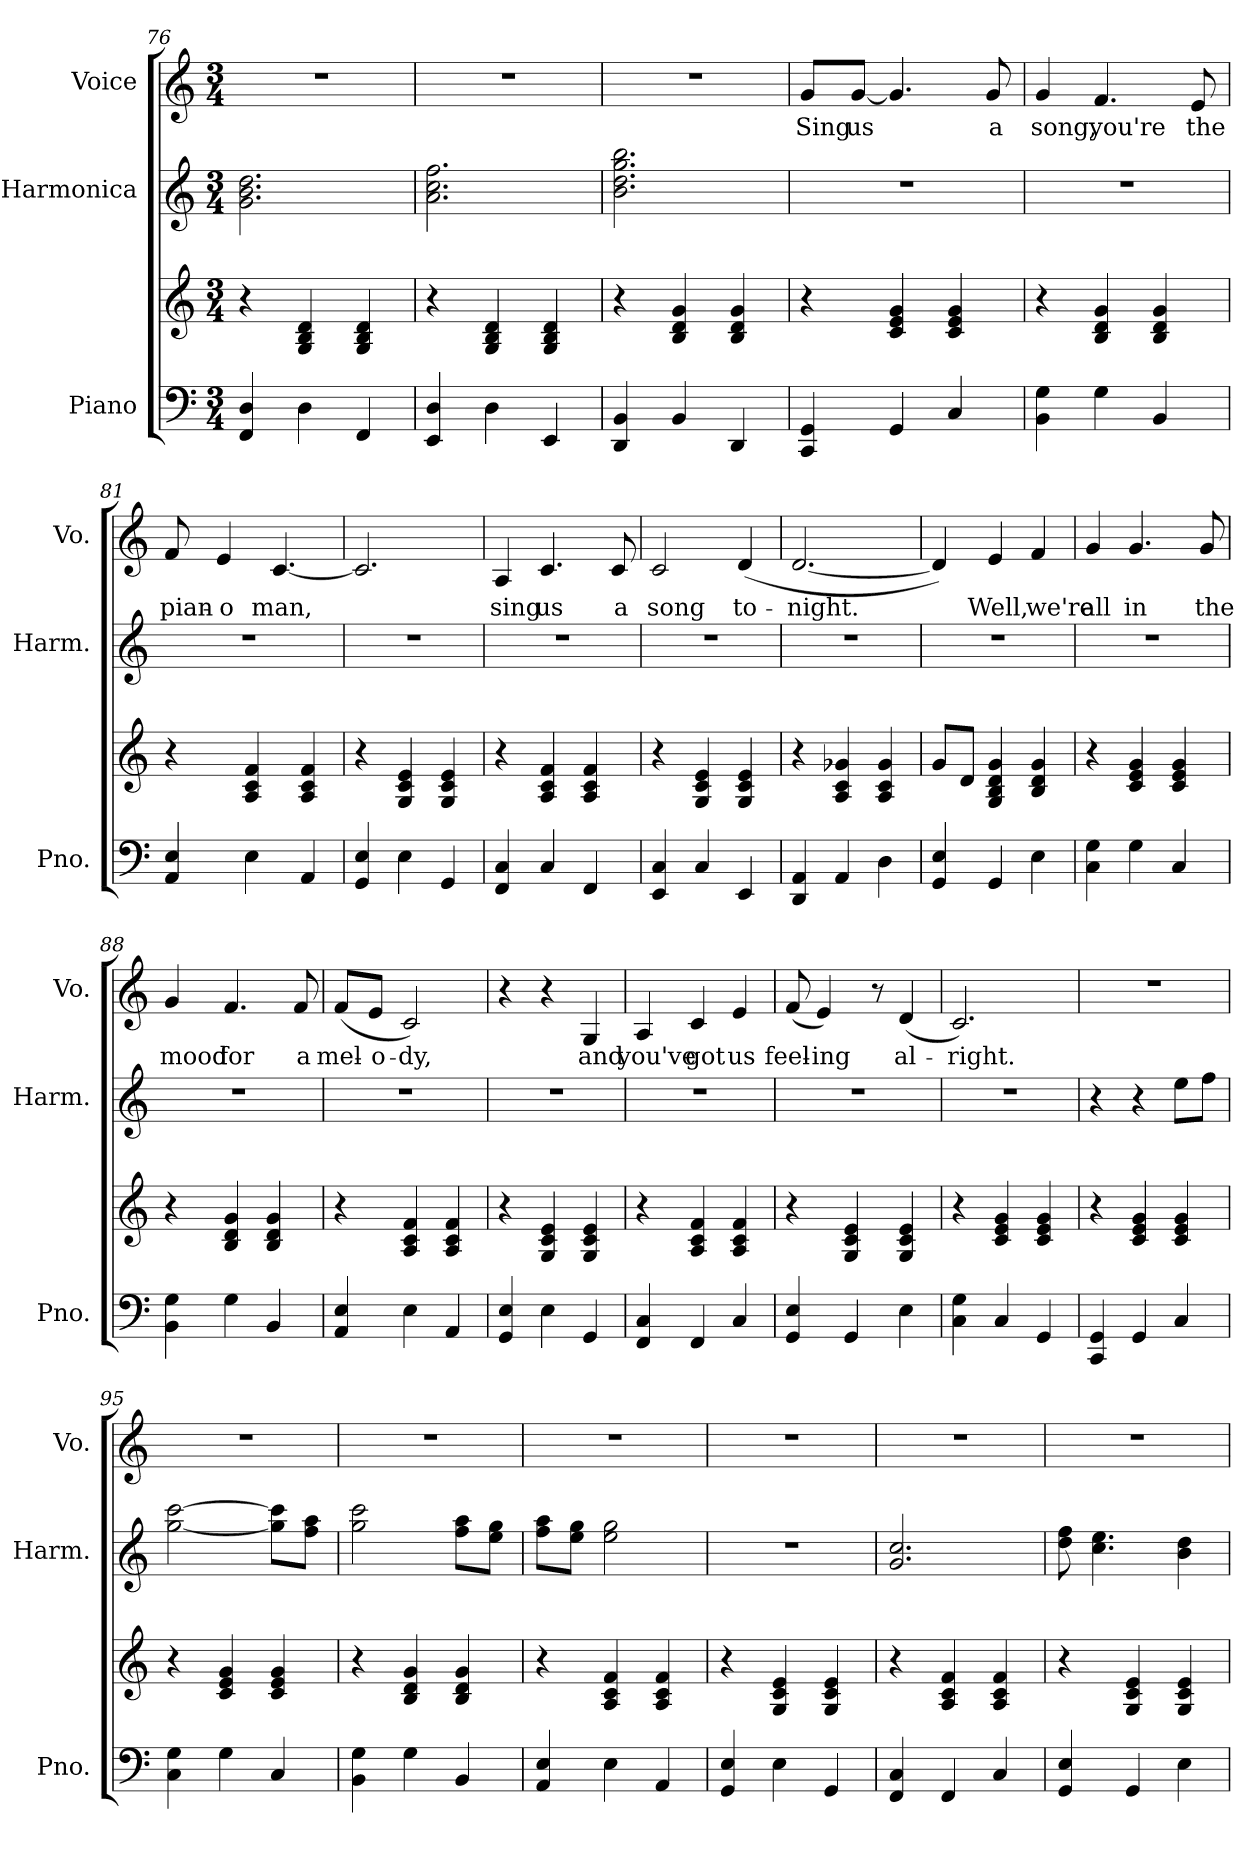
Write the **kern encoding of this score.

**kern	**kern	**kern	**kern	**text
*part3	*part3	*part2	*part1	*part1
*staff4	*staff3	*staff2	*staff1	*staff1
*I"Piano	*	*I"Harmonica	*I"Voice	*
*I'Pno.	*	*I'Harm.	*I'Vo.	*
*clefF4	*clefG2	*clefG2	*clefG2	*
*k[]	*k[]	*k[]	*k[]	*
*M3/4	*M3/4	*M3/4	*M3/4	*
=76	=76	=76	=76	=76
4FF/ 4D/	4r	2.g\ 2.b\ 2.dd\	2.r	.
4D\	4G/ 4B/ 4d/	.	.	.
4FF/	4G/ 4B/ 4d/	.	.	.
=77	=77	=77	=77	=77
4EE/ 4D/	4r	2.a\ 2.cc\ 2.ff\	2.r	.
4D\	4G/ 4B/ 4d/	.	.	.
4EE/	4G/ 4B/ 4d/	.	.	.
=78	=78	=78	=78	=78
4DD/ 4BB/	4r	2.b\ 2.dd\ 2.gg\ 2.bb\	2.r	.
4BB/	4B/ 4d/ 4g/	.	.	.
4DD/	4B/ 4d/ 4g/	.	.	.
=79	=79	=79	=79	=79
!	!	!	!	!LO:LY:b
4CC/ 4GG/	4r	2.r	8g/L	Sing
!	!	!	!	!LO:LY:b
.	.	.	[8g/J	us
4GG/	4c/ 4e/ 4g/	.	4.g/]	.
4C/	4c/ 4e/ 4g/	.	.	.
!	!	!	!	!LO:LY:b
.	.	.	8g/	a
=80	=80	=80	=80	=80
!	!	!	!	!LO:LY:b
4BB\ 4G\	4r	2.r	4g/	song,
!	!	!	!	!LO:LY:b
4G\	4B/ 4d/ 4g/	.	4.f/	you're
4BB/	4B/ 4d/ 4g/	.	.	.
!	!	!	!	!LO:LY:b
.	.	.	8e/	the
!!LO:PB:g=z
=81	=81	=81	=81	=81
!	!	!	!	!LO:LY:b
4AA/ 4E/	4r	2.r	8f/	pian-
!	!	!	!	!LO:LY:b
.	.	.	4e/	-o
4E\	4A/ 4c/ 4f/	.	.	.
!	!	!	!	!LO:LY:b
.	.	.	[4.c/	man,
4AA/	4A/ 4c/ 4f/	.	.	.
=82	=82	=82	=82	=82
4GG/ 4E/	4r	2.r	2.c/]	.
4E\	4G/ 4c/ 4e/	.	.	.
4GG/	4G/ 4c/ 4e/	.	.	.
=83	=83	=83	=83	=83
!	!	!	!	!LO:LY:b
4FF/ 4C/	4r	2.r	4A/	sing
!	!	!	!	!LO:LY:b
4C/	4A/ 4c/ 4f/	.	4.c/	us
4FF/	4A/ 4c/ 4f/	.	.	.
!	!	!	!	!LO:LY:b
.	.	.	8c/	a
=84	=84	=84	=84	=84
!	!	!	!	!LO:LY:b
4EE/ 4C/	4r	2.r	2c/	song
4C/	4G/ 4c/ 4e/	.	.	.
!	!	!	!	!LO:LY:b
4EE/	4G/ 4c/ 4e/	.	(>4d/	to-
=85	=85	=85	=85	=85
!	!	!	!	!LO:LY:b
4DD/ 4AA/	4r	2.r	[2.d/	-night.
4AA/	4A/ 4c/ 4g-X/	.	.	.
4D\	4A/ 4c/ 4g-/	.	.	.
=86	=86	=86	=86	=86
4GG/ 4E/	8g/L	2.r	4d/])	.
.	8d/J	.	.	.
!	!	!	!	!LO:LY:b
4GG/	4G/ 4B/ 4d/ 4g/	.	4e/	Well,
!	!	!	!	!LO:LY:b
4E\	4B/ 4d/ 4g/	.	4f/	we're
=87	=87	=87	=87	=87
!	!	!	!	!LO:LY:b
4C\ 4G\	4r	2.r	4g/	all
!	!	!	!	!LO:LY:b
4G\	4c/ 4e/ 4g/	.	4.g/	in
4C/	4c/ 4e/ 4g/	.	.	.
!	!	!	!	!LO:LY:b
.	.	.	8g/	the
!!LO:LB:g=z
=88	=88	=88	=88	=88
!	!	!	!	!LO:LY:b
4BB\ 4G\	4r	2.r	4g/	mood
!	!	!	!	!LO:LY:b
4G\	4B/ 4d/ 4g/	.	4.f/	for
4BB/	4B/ 4d/ 4g/	.	.	.
!	!	!	!	!LO:LY:b
.	.	.	8f/	a
=89	=89	=89	=89	=89
!	!	!	!	!LO:LY:b
4AA/ 4E/	4r	2.r	(<8f/L	mel-
!	!	!	!	!LO:LY:b
.	.	.	8e/J	-o-
!	!	!	!	!LO:LY:b
4E\	4A/ 4c/ 4f/	.	2c/)	-dy,
4AA/	4A/ 4c/ 4f/	.	.	.
=90	=90	=90	=90	=90
4GG/ 4E/	4r	2.r	4r	.
4E\	4G/ 4c/ 4e/	.	4r	.
!	!	!	!	!LO:LY:b
4GG/	4G/ 4c/ 4e/	.	4G/	and
=91	=91	=91	=91	=91
!	!	!	!	!LO:LY:b
4FF/ 4C/	4r	2.r	4A/	you've
!	!	!	!	!LO:LY:b
4FF/	4A/ 4c/ 4f/	.	4c/	got
!	!	!	!	!LO:LY:b
4C/	4A/ 4c/ 4f/	.	4e/	us
=92	=92	=92	=92	=92
!	!	!	!	!LO:LY:b
4GG/ 4E/	4r	2.r	(<8f/	feel-
!	!	!	!	!LO:LY:b
.	.	.	4e/)	-ing
4GG/	4G/ 4c/ 4e/	.	.	.
.	.	.	8r	.
!	!	!	!	!LO:LY:b
4E\	4G/ 4c/ 4e/	.	(<4d/	al-
=93	=93	=93	=93	=93
!	!	!	!	!LO:LY:b
4C\ 4G\	4r	2.r	2.c/)	-right.
4C/	4c/ 4e/ 4g/	.	.	.
4GG/	4c/ 4e/ 4g/	.	.	.
=94	=94	=94	=94	=94
4CC/ 4GG/	4r	4r	2.r	.
4GG/	4c/ 4e/ 4g/	4r	.	.
4C/	4c/ 4e/ 4g/	8ee\L	.	.
.	.	8ff\J	.	.
!!LO:PB:g=z
=95	=95	=95	=95	=95
4C\ 4G\	4r	[2gg\ [2ccc\	2.r	.
4G\	4c/ 4e/ 4g/	.	.	.
4C/	4c/ 4e/ 4g/	8gg\] 8ccc\]L	.	.
.	.	8ff\ 8aa\J	.	.
=96	=96	=96	=96	=96
4BB\ 4G\	4r	2gg\ 2ccc\	2.r	.
4G\	4B/ 4d/ 4g/	.	.	.
4BB/	4B/ 4d/ 4g/	8ff\ 8aa\L	.	.
.	.	8ee\ 8gg\J	.	.
=97	=97	=97	=97	=97
4AA/ 4E/	4r	8ff\ 8aa\L	2.r	.
.	.	8ee\ 8gg\J	.	.
4E\	4A/ 4c/ 4f/	2ee\ 2gg\	.	.
4AA/	4A/ 4c/ 4f/	.	.	.
=98	=98	=98	=98	=98
4GG/ 4E/	4r	2.r	2.r	.
4E\	4G/ 4c/ 4e/	.	.	.
4GG/	4G/ 4c/ 4e/	.	.	.
=99	=99	=99	=99	=99
4FF/ 4C/	4r	2.g/ 2.cc/	2.r	.
4FF/	4A/ 4c/ 4f/	.	.	.
4C/	4A/ 4c/ 4f/	.	.	.
=100	=100	=100	=100	=100
4GG/ 4E/	4r	8dd\ 8ff\	2.r	.
.	.	4.cc\ 4.ee\	.	.
4GG/	4G/ 4c/ 4e/	.	.	.
4E\	4G/ 4c/ 4e/	4b\ 4dd\	.	.
=	=	=	=	=
*-	*-	*-	*-	*-
